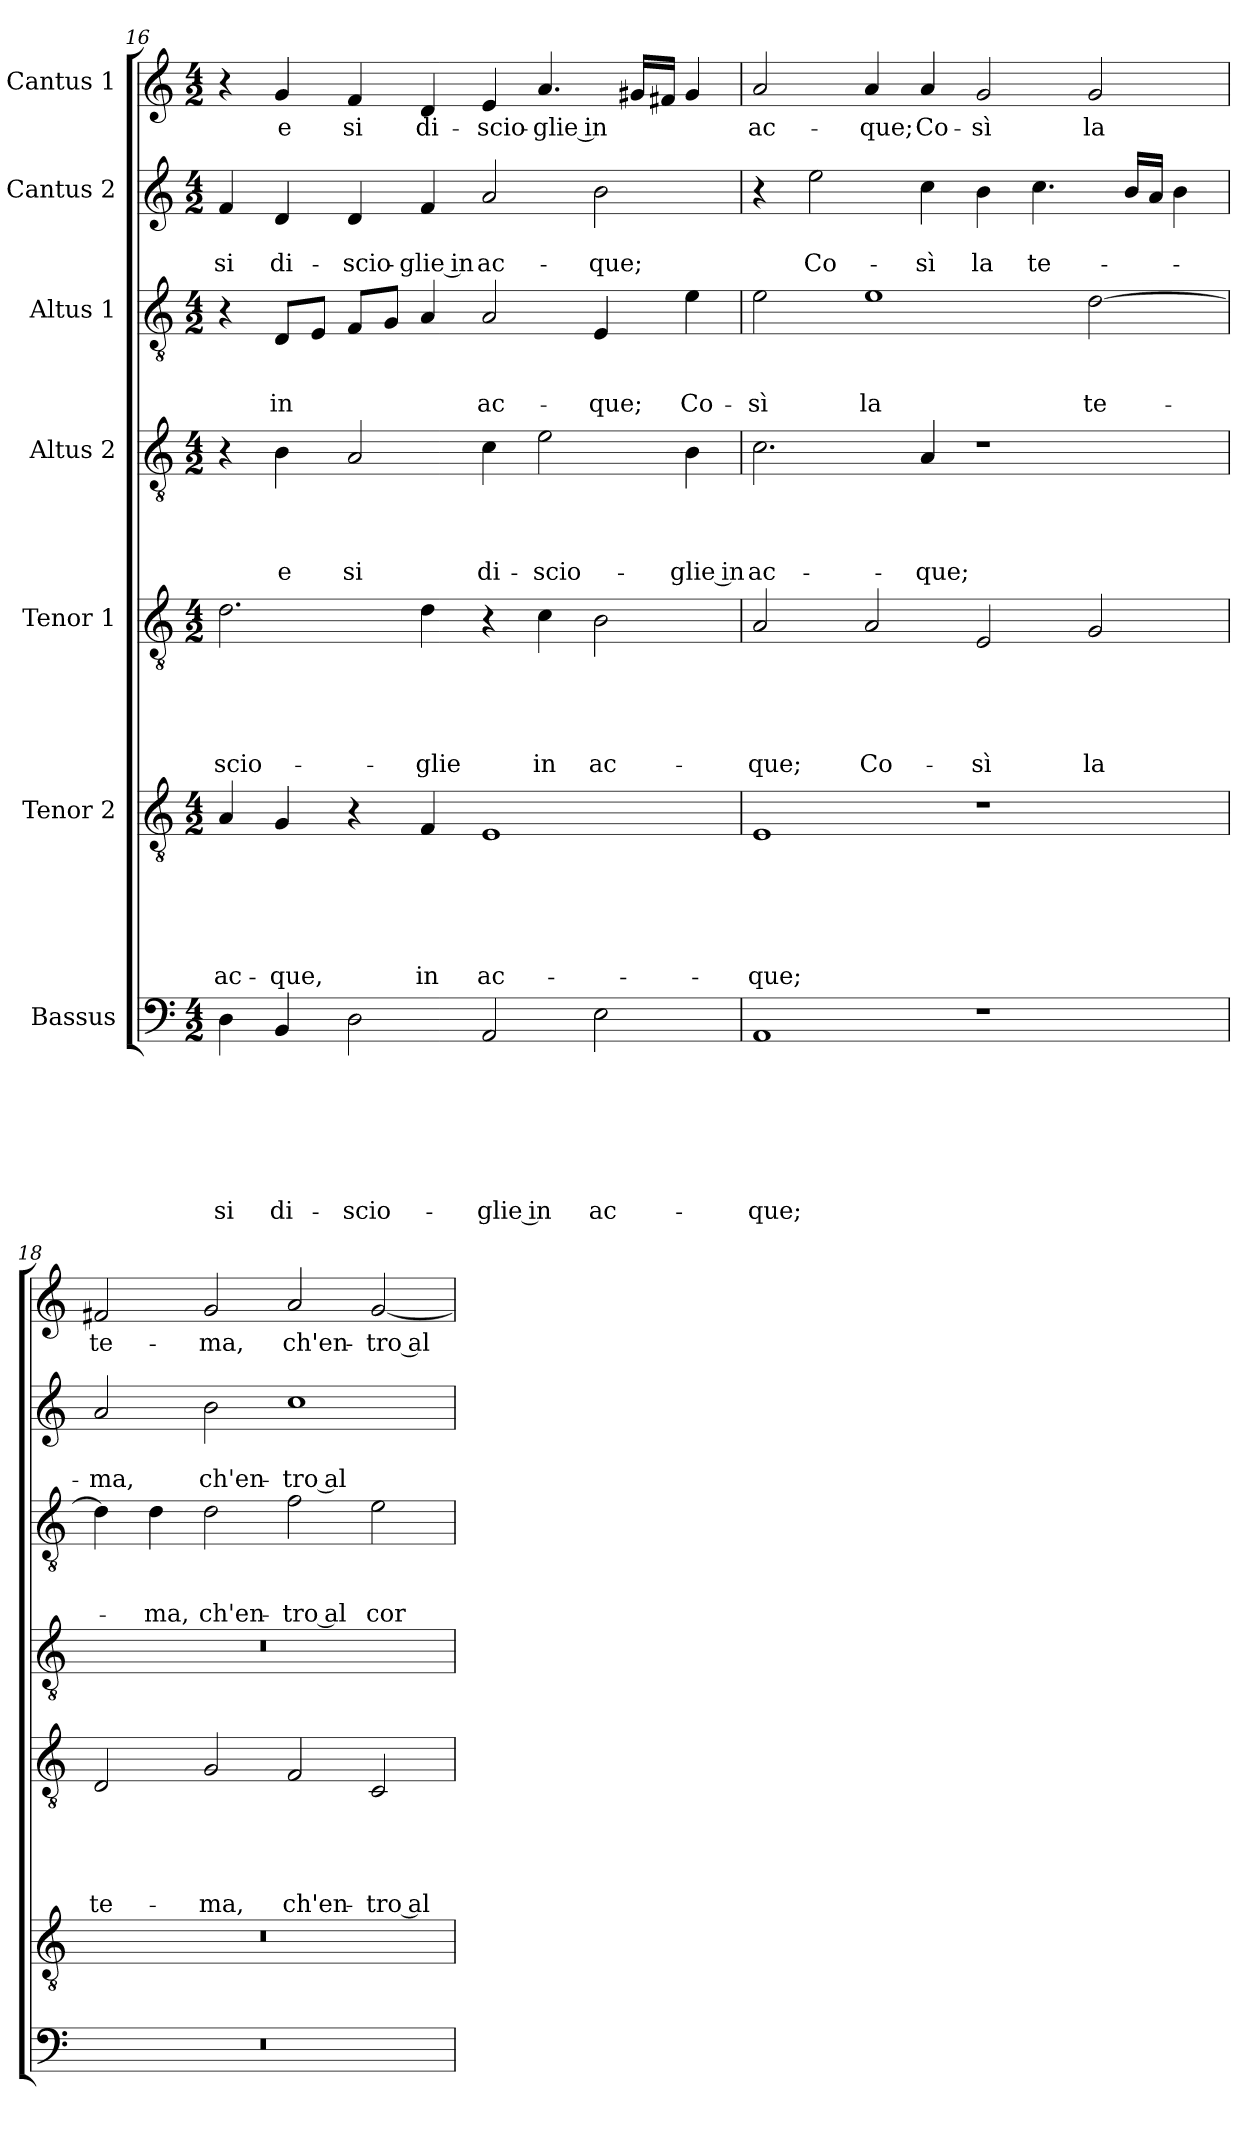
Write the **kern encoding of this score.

**kern	**text	**text	**text	**text	**text	**text	**text	**kern	**text	**text	**text	**text	**text	**text	**kern	**text	**text	**text	**text	**text	**kern	**text	**text	**text	**text	**kern	**text	**text	**text	**kern	**text	**text	**kern	**text
*part7	*part7	*part7	*part7	*part7	*part7	*part7	*part7	*part6	*part6	*part6	*part6	*part6	*part6	*part6	*part5	*part5	*part5	*part5	*part5	*part5	*part4	*part4	*part4	*part4	*part4	*part3	*part3	*part3	*part3	*part2	*part2	*part2	*part1	*part1
*staff7	*staff7	*staff7	*staff7	*staff7	*staff7	*staff7	*staff7	*staff6	*staff6	*staff6	*staff6	*staff6	*staff6	*staff6	*staff5	*staff5	*staff5	*staff5	*staff5	*staff5	*staff4	*staff4	*staff4	*staff4	*staff4	*staff3	*staff3	*staff3	*staff3	*staff2	*staff2	*staff2	*staff1	*staff1
*I"Bassus	*	*	*	*	*	*	*	*I"Tenor 2	*	*	*	*	*	*	*I"Tenor 1	*	*	*	*	*	*I"Altus 2	*	*	*	*	*I"Altus 1	*	*	*	*I"Cantus 2	*	*	*I"Cantus 1	*
*clefF4	*	*	*	*	*	*	*	*clefGv2	*	*	*	*	*	*	*clefGv2	*	*	*	*	*	*clefGv2	*	*	*	*	*clefGv2	*	*	*	*clefG2	*	*	*clefG2	*
*k[]	*	*	*	*	*	*	*	*k[]	*	*	*	*	*	*	*k[]	*	*	*	*	*	*k[]	*	*	*	*	*k[]	*	*	*	*k[]	*	*	*k[]	*
*a:	*	*	*	*	*	*	*	*a:	*	*	*	*	*	*	*a:	*	*	*	*	*	*a:	*	*	*	*	*a:	*	*	*	*a:	*	*	*a:	*
*M4/2	*	*	*	*	*	*	*	*M4/2	*	*	*	*	*	*	*M4/2	*	*	*	*	*	*M4/2	*	*	*	*	*M4/2	*	*	*	*M4/2	*	*	*M4/2	*
=16	=16	=16	=16	=16	=16	=16	=16	=16	=16	=16	=16	=16	=16	=16	=16	=16	=16	=16	=16	=16	=16	=16	=16	=16	=16	=16	=16	=16	=16	=16	=16	=16	=16	=16
!	!	!	!	!	!	!	!LO:LY:b	!	!	!	!	!	!	!LO:LY:b	!	!	!	!	!	!LO:LY:b	!	!	!	!	!	!	!	!	!	!	!	!LO:LY:b	!	!
4D\	.	.	.	.	.	.	si	4A/	.	.	.	.	.	ac-	2.d\	.	.	.	.	-scio-	4r	.	.	.	.	4r	.	.	.	4f/	.	si	4r	.
!	!	!	!	!	!	!	!LO:LY:b	!	!	!	!	!	!	!LO:LY:b	!	!	!	!	!	!	!	!	!	!	!LO:LY:b	!	!	!	!LO:LY:b	!	!	!LO:LY:b	!	!LO:LY:b
4BB/	.	.	.	.	.	.	di-	4G/	.	.	.	.	.	-que,	.	.	.	.	.	.	4B\	.	.	.	e	8D/L	.	.	in	4d/	.	di-	4g/	e
.	.	.	.	.	.	.	.	.	.	.	.	.	.	.	.	.	.	.	.	.	.	.	.	.	.	8E/J	.	.	.	.	.	.	.	.
!	!	!	!	!	!	!	!LO:LY:b	!	!	!	!	!	!	!	!	!	!	!	!	!	!	!	!	!	!LO:LY:b	!	!	!	!	!	!	!LO:LY:b	!	!LO:LY:b
2D\	.	.	.	.	.	.	-scio-	4r	.	.	.	.	.	.	.	.	.	.	.	.	2A/	.	.	.	si	8F/L	.	.	.	4d/	.	-scio-	4f/	si
.	.	.	.	.	.	.	.	.	.	.	.	.	.	.	.	.	.	.	.	.	.	.	.	.	.	8G/J	.	.	.	.	.	.	.	.
!	!	!	!	!	!	!	!	!	!	!	!	!	!	!LO:LY:b	!	!	!	!	!	!LO:LY:b	!	!	!	!	!	!	!	!	!	!	!	!LO:LY:b	!	!LO:LY:b
.	.	.	.	.	.	.	.	4F/	.	.	.	.	.	in	4d\	.	.	.	.	-glie	.	.	.	.	.	4A/	.	.	.	4f/	.	-glie in	4d/	di-
!	!	!	!	!	!	!	!LO:LY:b	!	!	!	!	!	!	!LO:LY:b	!	!	!	!	!	!	!	!	!	!	!LO:LY:b	!	!	!	!LO:LY:b	!	!	!LO:LY:b	!	!LO:LY:b
2AA/	.	.	.	.	.	.	-glie in	1E	.	.	.	.	.	ac-	4r	.	.	.	.	.	4c\	.	.	.	di-	2A/	.	.	ac-	2a/	.	ac-	4e/	-scio-
!	!	!	!	!	!	!	!	!	!	!	!	!	!	!	!	!	!	!	!	!LO:LY:b	!	!	!	!	!LO:LY:b	!	!	!	!	!	!	!	!	!LO:LY:b
.	.	.	.	.	.	.	.	.	.	.	.	.	.	.	4c\	.	.	.	.	in	2e\	.	.	.	-scio-	.	.	.	.	.	.	.	4.a/	-glie in
!	!	!	!	!	!	!	!LO:LY:b	!	!	!	!	!	!	!	!	!	!	!	!	!LO:LY:b	!	!	!	!	!	!	!	!	!LO:LY:b	!	!	!LO:LY:b	!	!
2E\	.	.	.	.	.	.	ac-	.	.	.	.	.	.	.	2B\	.	.	.	.	ac-	.	.	.	.	.	4E/	.	.	-que;	2b\	.	-que;	.	.
.	.	.	.	.	.	.	.	.	.	.	.	.	.	.	.	.	.	.	.	.	.	.	.	.	.	.	.	.	.	.	.	.	16g#X/LL	.
.	.	.	.	.	.	.	.	.	.	.	.	.	.	.	.	.	.	.	.	.	.	.	.	.	.	.	.	.	.	.	.	.	16f#X/JJ	.
!	!	!	!	!	!	!	!	!	!	!	!	!	!	!	!	!	!	!	!	!	!	!	!	!	!LO:LY:b	!	!	!	!LO:LY:b	!	!	!	!	!
.	.	.	.	.	.	.	.	.	.	.	.	.	.	.	.	.	.	.	.	.	4B\	.	.	.	-glie in	4e\	.	.	Co-	.	.	.	4g#/	.
!!LO:PB:g=z
=17	=17	=17	=17	=17	=17	=17	=17	=17	=17	=17	=17	=17	=17	=17	=17	=17	=17	=17	=17	=17	=17	=17	=17	=17	=17	=17	=17	=17	=17	=17	=17	=17	=17	=17
!	!	!	!	!	!	!	!LO:LY:b	!	!	!	!	!	!	!LO:LY:b	!	!	!	!	!	!LO:LY:b	!	!	!	!	!LO:LY:b	!	!	!	!LO:LY:b	!	!	!	!	!LO:LY:b
1AA	.	.	.	.	.	.	-que;	1E	.	.	.	.	.	-que;	2A/	.	.	.	.	-que;	2.c\	.	.	.	ac-	2e\	.	.	-sì	4r	.	.	2a/	ac-
!	!	!	!	!	!	!	!	!	!	!	!	!	!	!	!	!	!	!	!	!	!	!	!	!	!	!	!	!	!	!	!	!LO:LY:b	!	!
.	.	.	.	.	.	.	.	.	.	.	.	.	.	.	.	.	.	.	.	.	.	.	.	.	.	.	.	.	.	2ee\	.	Co-	.	.
!	!	!	!	!	!	!	!	!	!	!	!	!	!	!	!	!	!	!	!	!LO:LY:b	!	!	!	!	!	!	!	!	!LO:LY:b	!	!	!	!	!LO:LY:b
.	.	.	.	.	.	.	.	.	.	.	.	.	.	.	2A/	.	.	.	.	Co-	.	.	.	.	.	1e	.	.	la	.	.	.	4a/	-que;
!	!	!	!	!	!	!	!	!	!	!	!	!	!	!	!	!	!	!	!	!	!	!	!	!	!LO:LY:b	!	!	!	!	!	!	!LO:LY:b	!	!LO:LY:b
.	.	.	.	.	.	.	.	.	.	.	.	.	.	.	.	.	.	.	.	.	4A/	.	.	.	-que;	.	.	.	.	4cc\	.	-sì	4a/	Co-
!	!	!	!	!	!	!	!	!	!	!	!	!	!	!	!	!	!	!	!	!LO:LY:b	!	!	!	!	!	!	!	!	!	!	!	!LO:LY:b	!	!LO:LY:b
1r	.	.	.	.	.	.	.	1r	.	.	.	.	.	.	2E/	.	.	.	.	-sì	1r	.	.	.	.	.	.	.	.	4b\	.	la	2g/	-sì
!	!	!	!	!	!	!	!	!	!	!	!	!	!	!	!	!	!	!	!	!	!	!	!	!	!	!	!	!	!	!	!	!LO:LY:b	!	!
.	.	.	.	.	.	.	.	.	.	.	.	.	.	.	.	.	.	.	.	.	.	.	.	.	.	.	.	.	.	4.cc\	.	te-	.	.
!	!	!	!	!	!	!	!	!	!	!	!	!	!	!	!	!	!	!	!	!LO:LY:b	!	!	!	!	!	!	!	!	!LO:LY:b	!	!	!	!	!LO:LY:b
.	.	.	.	.	.	.	.	.	.	.	.	.	.	.	2G/	.	.	.	.	la	.	.	.	.	.	[2d\	.	.	te-	.	.	.	2g/	la
.	.	.	.	.	.	.	.	.	.	.	.	.	.	.	.	.	.	.	.	.	.	.	.	.	.	.	.	.	.	16b/LL	.	.	.	.
.	.	.	.	.	.	.	.	.	.	.	.	.	.	.	.	.	.	.	.	.	.	.	.	.	.	.	.	.	.	16a/JJ	.	.	.	.
.	.	.	.	.	.	.	.	.	.	.	.	.	.	.	.	.	.	.	.	.	.	.	.	.	.	.	.	.	.	4b\	.	.	.	.
=18	=18	=18	=18	=18	=18	=18	=18	=18	=18	=18	=18	=18	=18	=18	=18	=18	=18	=18	=18	=18	=18	=18	=18	=18	=18	=18	=18	=18	=18	=18	=18	=18	=18	=18
!	!	!	!	!	!	!	!	!	!	!	!	!	!	!	!	!	!	!	!	!LO:LY:b	!	!	!	!	!	!	!	!	!	!	!	!LO:LY:b	!	!LO:LY:b
0r	.	.	.	.	.	.	.	0r	.	.	.	.	.	.	2D/	.	.	.	.	te-	0r	.	.	.	.	4d\]	.	.	.	2a/	.	-ma,	2f#X/	te-
!	!	!	!	!	!	!	!	!	!	!	!	!	!	!	!	!	!	!	!	!	!	!	!	!	!	!	!	!	!LO:LY:b	!	!	!	!	!
.	.	.	.	.	.	.	.	.	.	.	.	.	.	.	.	.	.	.	.	.	.	.	.	.	.	4d\	.	.	-ma,	.	.	.	.	.
!	!	!	!	!	!	!	!	!	!	!	!	!	!	!	!	!	!	!	!	!LO:LY:b	!	!	!	!	!	!	!	!	!LO:LY:b	!	!	!LO:LY:b	!	!LO:LY:b
.	.	.	.	.	.	.	.	.	.	.	.	.	.	.	2G/	.	.	.	.	-ma,	.	.	.	.	.	2d\	.	.	ch'en-	2b\	.	ch'en-	2g/	-ma,
!	!	!	!	!	!	!	!	!	!	!	!	!	!	!	!	!	!	!	!	!LO:LY:b	!	!	!	!	!	!	!	!	!LO:LY:b	!	!	!LO:LY:b	!	!LO:LY:b
.	.	.	.	.	.	.	.	.	.	.	.	.	.	.	2F/	.	.	.	.	ch'en-	.	.	.	.	.	2f\	.	.	-tro al	1cc	.	-tro al	2a/	ch'en-
!	!	!	!	!	!	!	!	!	!	!	!	!	!	!	!	!	!	!	!	!LO:LY:b	!	!	!	!	!	!	!	!	!LO:LY:b	!	!	!	!	!LO:LY:b
.	.	.	.	.	.	.	.	.	.	.	.	.	.	.	2C/	.	.	.	.	-tro al	.	.	.	.	.	2e\	.	.	cor	.	.	.	[2g/	-tro al
=	=	=	=	=	=	=	=	=	=	=	=	=	=	=	=	=	=	=	=	=	=	=	=	=	=	=	=	=	=	=	=	=	=	=
*-	*-	*-	*-	*-	*-	*-	*-	*-	*-	*-	*-	*-	*-	*-	*-	*-	*-	*-	*-	*-	*-	*-	*-	*-	*-	*-	*-	*-	*-	*-	*-	*-	*-	*-
